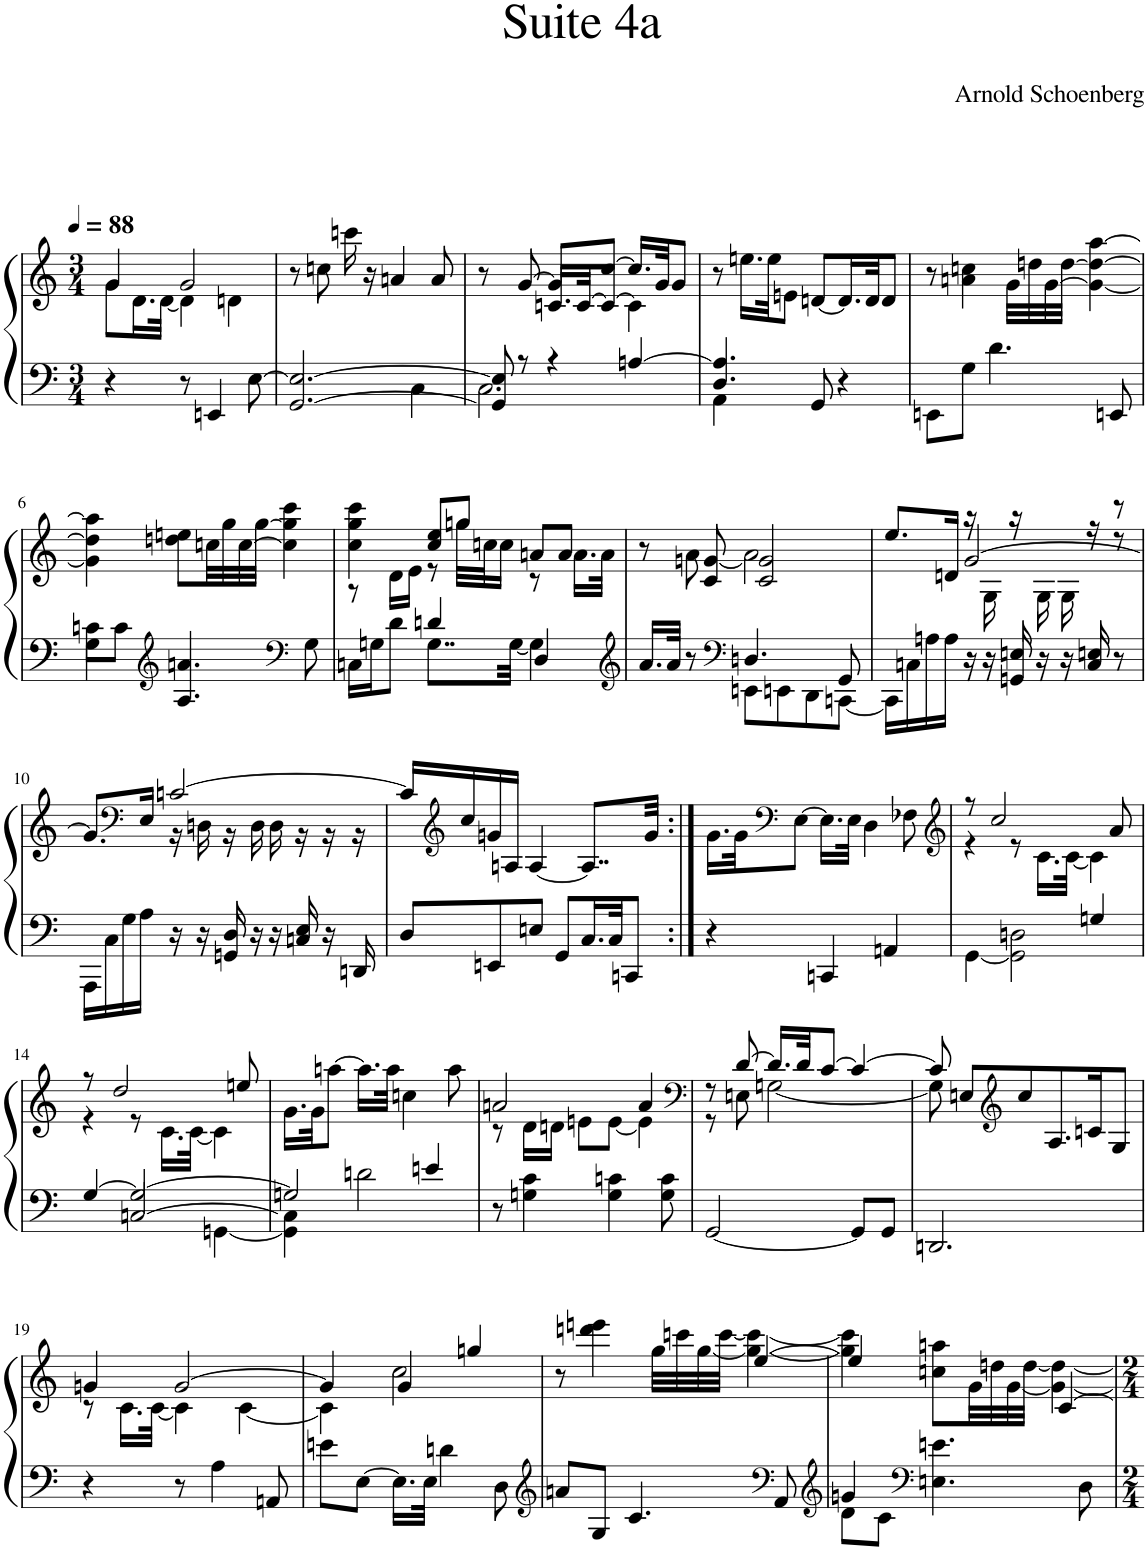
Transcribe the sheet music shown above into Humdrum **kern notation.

**kern	**kern
*part1	*part1
*staff2	*staff1
*I"Piano	*
*I'Pno.	*
*clefF4	*clefG2
*k[]	*k[]
*M3/4	*M3/4
*MM88	*MM88
=1	=1
*	*^
4r	4g/	8g\L
.	.	16.d\L
.	.	[32d\JJk
8r	2g/	4d\]
4EEn/	.	.
.	.	4dn\
[8E\	.	.
*	*v	*v
=2	=2
*^	*
[2.GG/ 2.E/_	2ryy	8r
.	.	8ccn\
.	.	16cccn\
.	.	16r
.	.	4an/
.	4C\	.
.	.	8a/
=3	=3	=3
*	*	*^
8GG/] 8E/]	2.C\	8r	4ryy
8r	.	[8g/	.
4r	.	8g/L]	16.cn/LL
.	.	.	[32c/JK
.	.	[8cc/J	8c/J_
[4An/	.	16.cc/LL]	4c\]
.	.	32g/JK	.
.	.	8g/J	.
*	*	*v	*v
=4	=4	=4
4.D/ 4.A/]	4AA\	8r
.	.	16.een\LL
.	.	32ee\JK
.	2ryy	8en\J
8GG/	.	[8dn/L
4r	.	16.d/L]
.	.	32d/JK
.	.	8d/J
*v	*v	*
=5	=5
8EEn\L	8r
8G\J	4an\ 4ccn\
4.d\	.
.	32g\LLL
.	32ddn\
.	[32g\
.	[32dd\JJJ
.	4g\_ 4dd\_ [4aa\
8EEn/	.
!!LO:LB:g=z
=6	=6
*^	*
4G\	8cn\L	4g\] 4dd\] 4aa\]
.	8c\J	.
*clefG2	*	*
4.A/ 4.an/	2ryy	8ddn\ 8een\L
.	.	32ccn\LL
.	.	32gg\
.	.	[32cc\
.	.	[32gg\JJJ
.	.	4cc\] 4gg\] 4ccc\
*clefF4	*	*
8G\	.	.
=7	=7	=7
*	*	*^
16Cn\LL	4ryy	4cc\ 4gg\ 4ccc\	8r
16Gn\J	.	.	.
8d\J	.	.	16d\LL
.	.	.	16e\JJ
8..G\L	4dn/	8cc/ 8ee/L	8r
.	.	8gg/J	32ggn\LLL
.	.	.	32ccn\J
.	.	.	16cc\JJ
[32G\Jkk	.	.	.
4G\]	4D/	8an/L	8r
.	.	8a/J	16.a\LL
.	.	.	32a\JJk
=8	=8	=8	=8
*clefG2	*	*	*
16.a/LL	4ryy	8r	8ryy
32a/JJk	.	.	.
8r	.	8c/ 8gn/	[8a\
*clefF4	*	*	*
4.Dn/	8EEn\L	2c/ 2g/	2a\]
.	8EEn\	.	.
.	8DD\	.	.
8GG/	[8CCn\J	.	.
*v	*v	*	*
=9	=9	=9
*	*	*^
16CC\LL]	8.ee/L	8ryy	4ryy
16Cn\	.	.	.
16An\	.	16ryy@	.
16A\JJ	16dn/Jk	16ryy@	.
16r	16r	16ryy@	[2g/
16r	16G\	16ryy@	.
16GGn/ 16En/	16r	16ryy@	.
16r	16G\	16ryy@	.
16r	16G\	16ryy@	.
16C/ 16En/	16r	16ryy@	.
8r	8r	8r	.
*	*	*v	*v
!!LO:LB:g=z
=10	=10	=10
16AAA\LL	4ryy	8.g/L]
16C\	.	.
16G\	.	.
*	*clefF4	*
16A\JJ	.	16E/Jk
16r	[2cn/	16r
16r	.	16Dn\
16GGn/ 16D/	.	16r
16r	.	16D\
16r	.	16D\
16Cn/ 16E/	.	16r
16r	.	16r
16DDn/	.	16r
*	*v	*v
=11	=11
8D/L	16c/LL]
*	*clefG2
.	16cc/
8EEn/	16gn/
.	16An/JJ
8En/J	[4A/
8GG/L	.
16.C/L	8..A/L]
32C/JK	.
8CCn/J	.
.	32g/Jkk
=12:|!	=12:|!
4r	16.g\LL
.	32g\JK
*	*clefF4
.	[8E\J
4CCn/	16.E\LL]
.	32E\JJk
.	4D\
4AAn/	.
.	8F-X\
=13	=13
*	*clefG2
*^	*^
[4GG\	2ryy	8r	4r
.	.	2cc/	.
2GG\] 2Dn\	.	.	8r
.	.	.	16.c\LL
.	.	.	[32c\JJk
.	4Gn/	.	4c\]
.	.	8a/	.
!!LO:LB:g=z	!!
=14	=14	=14	=14
*	*^	*	*
[4G/	2ryy	4ryy	8r	4r
.	.	.	2dd/	.
2G/_	.	[2Cn/	.	8r
.	.	.	.	16.c\LL
.	.	.	.	[32c\JJk
.	[4GGn\	.	.	4c\]
.	.	.	8een/	.
*	*v	*v	*	*
*	*	*v	*v
=15	=15	=15
2Gn/]	4GG\] 4C\]	16.g\LL
.	.	32g\JK
.	.	[8aan\J
.	2dn\	16.aa\LL]
.	.	32aa\JJk
.	.	4ccn\
4en/	.	.
.	.	8aa\
*v	*v	*
=16	=16
*	*^
8r	2an/	8r
4Gn\ 4c\	.	16d\LL
.	.	16dn\JJ
.	.	8en\L
4G\ 4cn\	.	[8e\J
.	4a/	4e\]
8G\ 8c\	.	.
=17	=17	=17
*	*clefF4	*
[2GG/	8r	8r
.	[8d/	8En\
.	16.d/LL]	[2Gn\
.	32d/JK	.
.	[8c/J	.
8GG/L]	4c/_	.
8GG/J	.	.
=18	=18	=18
2.DDn/	8c/]	8G\]
.	8En/L	2ryy
*	*clefG2	*
.	8cc/	.
.	8.A/	.
.	16cn/K	.
.	8G/J	8ryy
!!LO:LB:g=z	!!
=19	=19	=19
4r	4gn/	8r
.	.	16.c\LL
.	.	[32c\JJk
8r	[2g/	4c\]
4A\	.	.
.	.	[4c\
8AAn/	.	.
=20	=20	=20
8en\L	4g/]	4c\]
[8E\J	.	.
16.E\LL]	4g/	2cc\
32E\JJk	.	.
4dn\	.	.
.	4ggn/	.
8D\	.	.
=21	=21	=21
*clefG2	*	*
8an/L	8r	2ryy
8G/J	4dddn\ 4eeen\	.
4.c/	.	.
.	32gg\LLL	.
.	32cccn\	.
.	[32gg\	.
.	[32ccc\JJJ	.
.	4gg\_ 4ccc\_	[4ee/
*clefF4	*	*
8AA/	.	.
=22	=22	=22
*clefG2	*	*
*^	*	*
8d\L	4gn/	4gg\] 4ccc\]	4ee/]
8c\J	.	.	.
*clefF4	*	*	*
4.En\ 4.en\	2ryy	8ccn\ 8aan\L	4ryy
.	.	32g\LL	.
.	.	32ddn\	.
.	.	[32g\	.
.	.	[32dd\JJJ	.
.	.	4g\_ 4dd\_	[4c/
8D\	.	.	.
*v	*v	*	*
*	*v	*v
=	=
*-	*-
